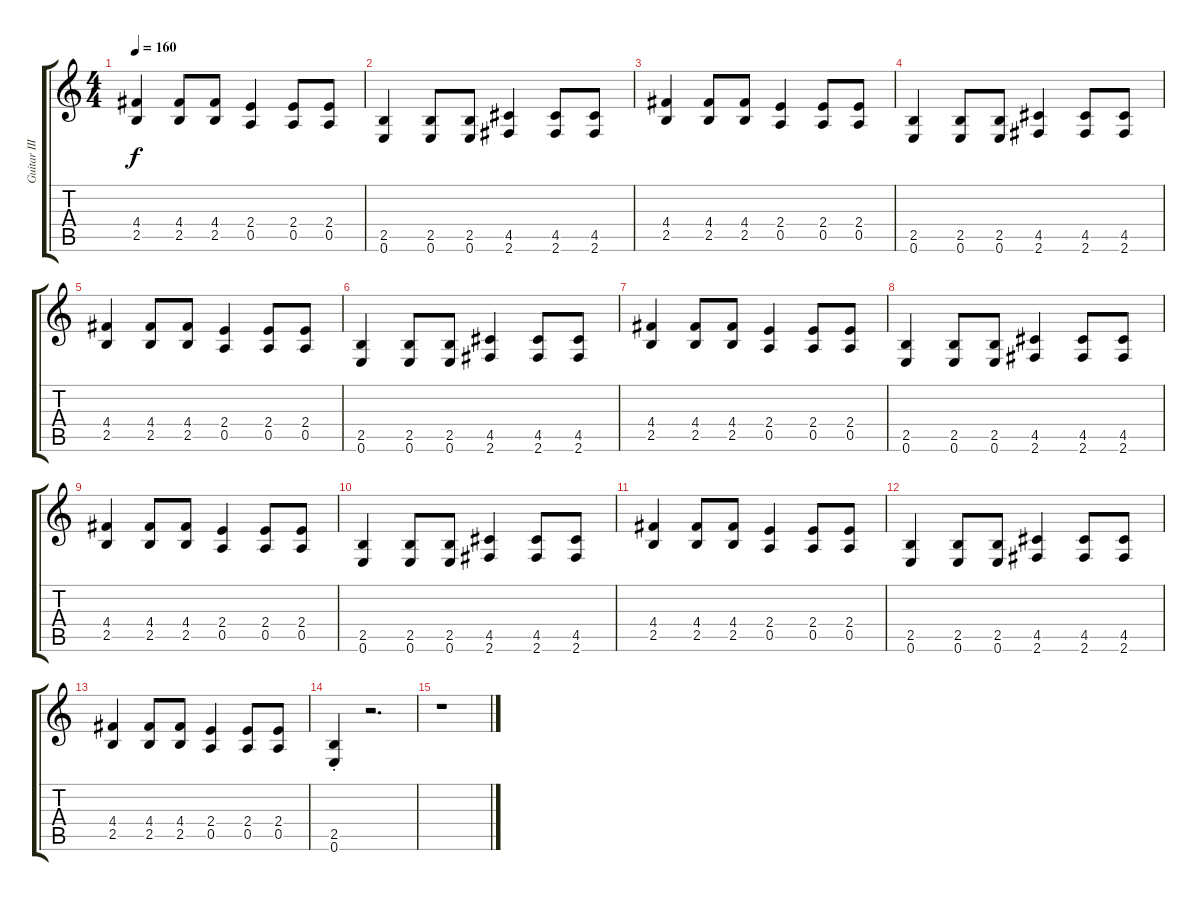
\track ("Guitar III" "Guitar III") {instrument distortionguitar}
\staff {score tabs}
\tuning (E4 B3 G3 D3 A2 E2) {hide}
\ts (4 4)
\tempo 160
\clef g2
\ks c
(4.4 2.5).4{dy f} (4.4 2.5).8 (4.4 2.5).8 (2.4 0.5).4 (2.4 0.5).8 (2.4 0.5).8 |
(2.5 0.6).4 (2.5 0.6).8 (2.5 0.6).8 (4.5 2.6).4 (4.5 2.6).8 (4.5 2.6).8 |
(4.4 2.5).4 (4.4 2.5).8 (4.4 2.5).8 (2.4 0.5).4 (2.4 0.5).8 (2.4 0.5).8 |
(2.5 0.6).4 (2.5 0.6).8 (2.5 0.6).8 (4.5 2.6).4 (4.5 2.6).8 (4.5 2.6).8 |
(4.4 2.5).4 (4.4 2.5).8 (4.4 2.5).8 (2.4 0.5).4 (2.4 0.5).8 (2.4 0.5).8 |
(2.5 0.6).4 (2.5 0.6).8 (2.5 0.6).8 (4.5 2.6).4 (4.5 2.6).8 (4.5 2.6).8 |
(4.4 2.5).4 (4.4 2.5).8 (4.4 2.5).8 (2.4 0.5).4 (2.4 0.5).8 (2.4 0.5).8 |
(2.5 0.6).4 (2.5 0.6).8 (2.5 0.6).8 (4.5 2.6).4 (4.5 2.6).8 (4.5 2.6).8 |
(4.4 2.5).4 (4.4 2.5).8 (4.4 2.5).8 (2.4 0.5).4 (2.4 0.5).8 (2.4 0.5).8 |
(2.5 0.6).4 (2.5 0.6).8 (2.5 0.6).8 (4.5 2.6).4 (4.5 2.6).8 (4.5 2.6).8 |
(4.4 2.5).4 (4.4 2.5).8 (4.4 2.5).8 (2.4 0.5).4 (2.4 0.5).8 (2.4 0.5).8 |
(2.5 0.6).4 (2.5 0.6).8 (2.5 0.6).8 (4.5 2.6).4 (4.5 2.6).8 (4.5 2.6).8 |
(4.4 2.5).4 (4.4 2.5).8 (4.4 2.5).8 (2.4 0.5).4 (2.4 0.5).8 (2.4 0.5).8 |
(2.5{st} 0.6{st}).4 r.2{d} |
r.1
